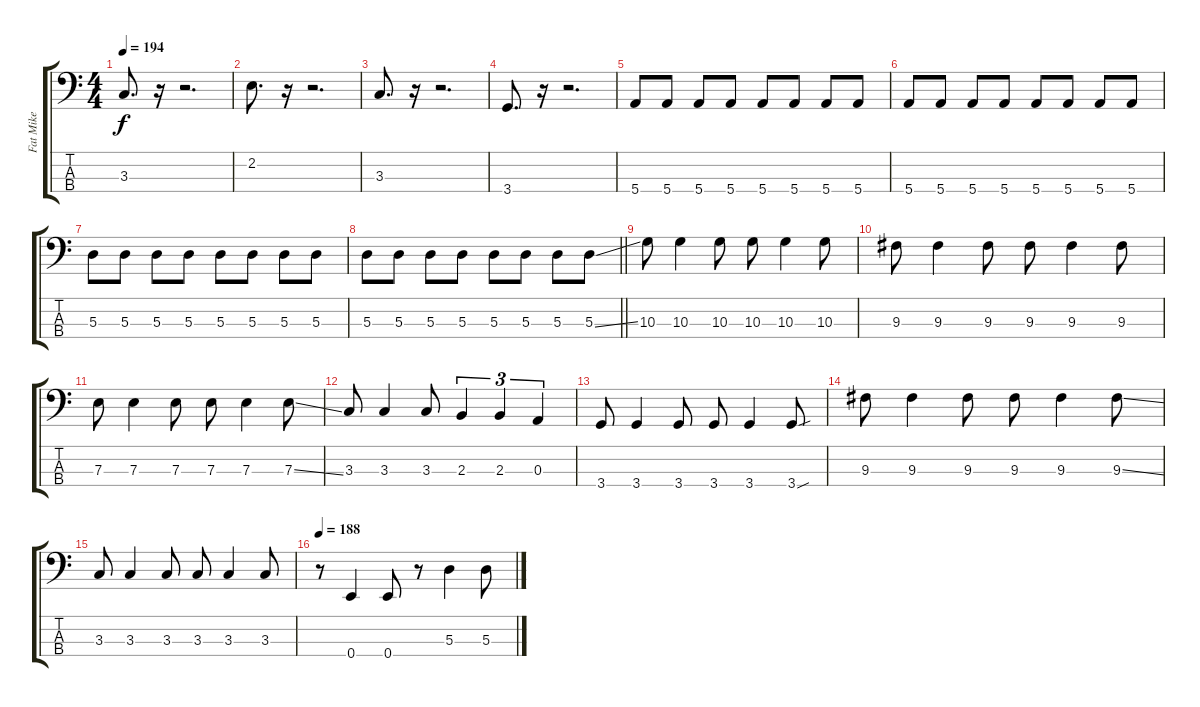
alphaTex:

\track ("Fat Mike" "Fat Mike") {instrument electricbasspick}
\staff {score tabs}
\tuning (G2 D2 A1 E1) {hide}
\ts (4 4)
\section ("" "")
\tempo 194
\clef f4
\ks c
3.3.8{d dy f} r.16 r.2{d} |
2.2.8{d} r.16 r.2{d} |
3.3.8{d} r.16 r.2{d} |
3.4.8{d} r.16 r.2{d} |
5.4.8 5.4.8 5.4.8 5.4.8 5.4.8 5.4.8 5.4.8 5.4.8 |
5.4.8 5.4.8 5.4.8 5.4.8 5.4.8 5.4.8 5.4.8 5.4.8 |
5.3.8 5.3.8 5.3.8 5.3.8 5.3.8 5.3.8 5.3.8 5.3.8 |
\barLineRight lightlight
5.3.8 5.3.8 5.3.8 5.3.8 5.3.8 5.3.8 5.3.8 5.3{ss}.8 |
\section ("" "")
10.3.8 10.3.4 10.3.8 10.3.8 10.3.4 10.3.8 |
9.3.8 9.3.4 9.3.8 9.3.8 9.3.4 9.3.8 |
7.3.8 7.3.4 7.3.8 7.3.8 7.3.4 7.3{ss}.8 |
3.3.8 3.3.4 3.3.8 2.3.4{tu (3 2)} 2.3.4{tu (3 2)} 0.3.4{tu (3 2)} |
3.4.8 3.4.4 3.4.8 3.4.8 3.4.4 3.4{sou}.8 |
9.3.8 9.3.4 9.3.8 9.3.8 9.3.4 9.3{ss}.8 |
3.3.8 3.3.4 3.3.8 3.3.8 3.3.4 3.3.8 |
\tempo 188
r.8 0.4.4 0.4.8 r.8 5.3.4 5.3.8
